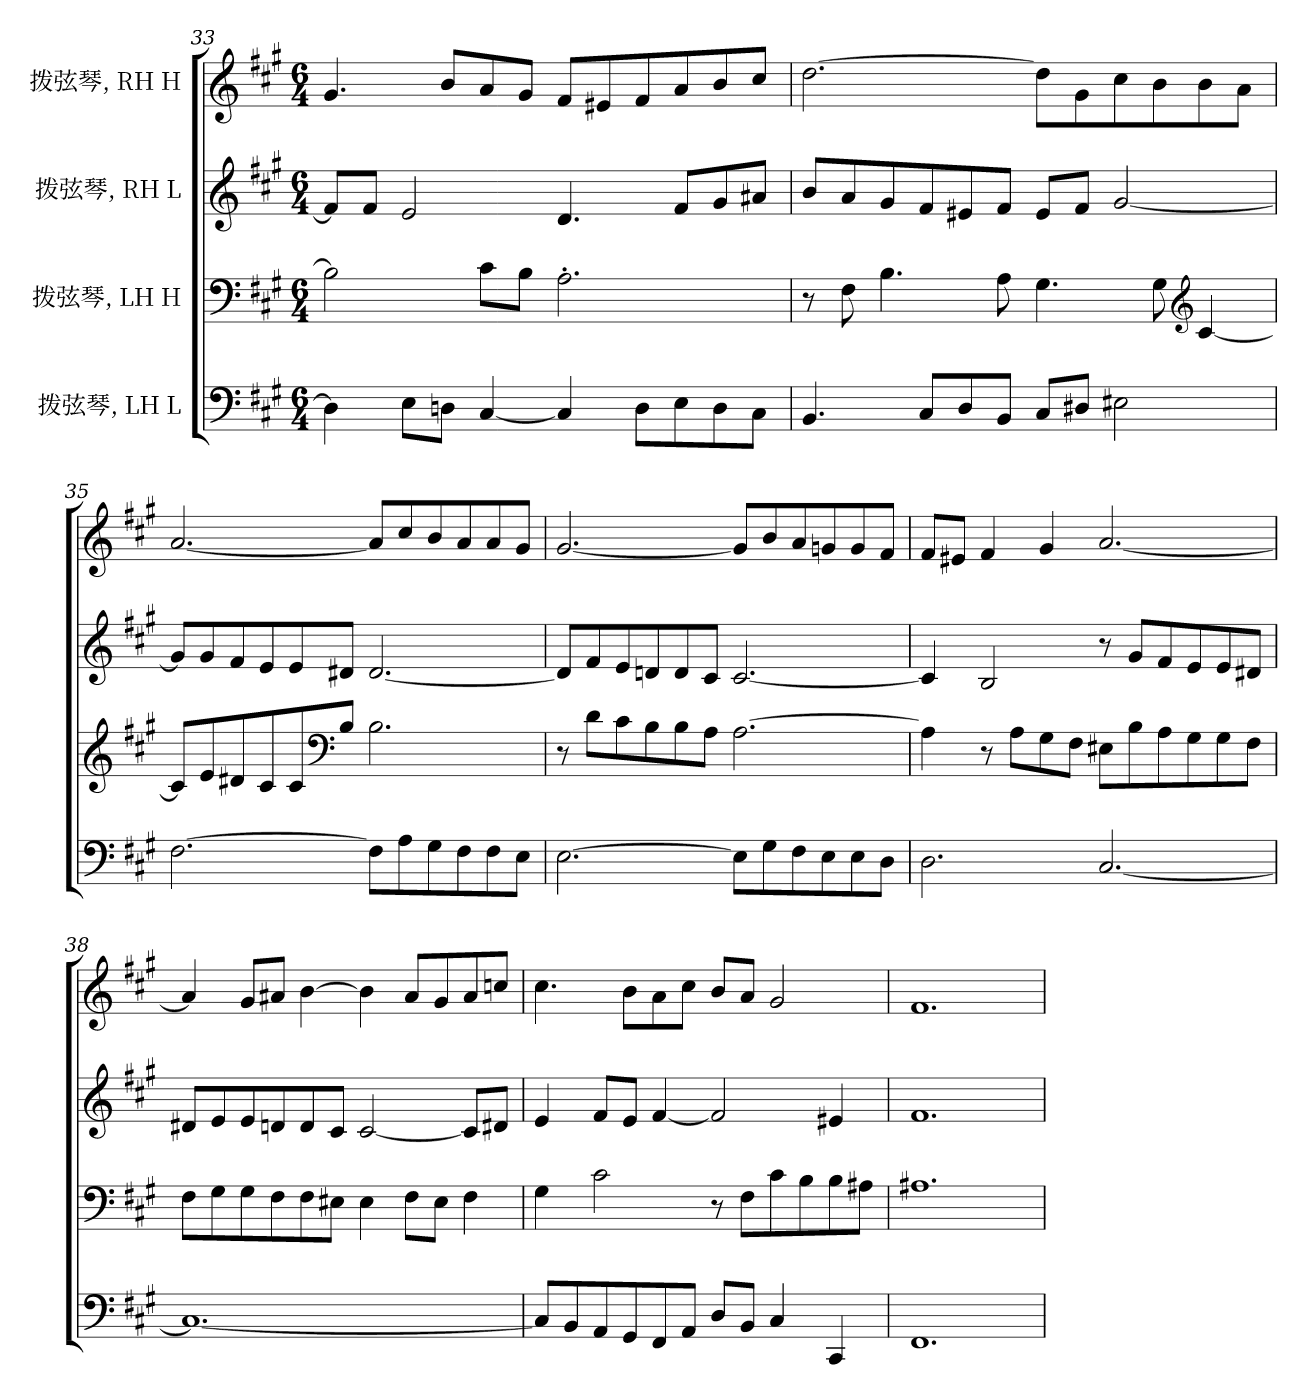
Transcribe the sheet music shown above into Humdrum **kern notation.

**kern	**kern	**kern	**kern
*part4	*part3	*part2	*part1
*staff4	*staff3	*staff2	*staff1
*I"拨弦琴, LH L	*I"拨弦琴, LH H	*I"拨弦琴, RH L	*I"拨弦琴, RH H
!!LO:LB:g=z
*clefF4	*clefF4	*clefG2	*clefG2
*k[f#c#g#]	*k[f#c#g#]	*k[f#c#g#]	*k[f#c#g#]
*M6/4	*M6/4	*M6/4	*M6/4
=33	=33	=33	=33
4D#\]	2B\]	8f#/L]	4.g#/
.	.	8f#/J	.
8E\L	.	2e/	.
8Dn\J	.	.	8b/L
[4C#/	8c#\L	.	8a/
.	8B\J	.	8g#/J
4C#/]	2.A'\	4.d/	8f#/L
.	.	.	8e#X/
8D\L	.	.	8f#/
8E\	.	8f#/L	8a/
8D\	.	8g#/	8b/
8C#\J	.	8a#X/J	8cc#/J
=34	=34	=34	=34
4.BB/	8r	8b/L	[2.dd\
.	8F#\	8a/	.
.	4.B\	8g#/	.
8C#/L	.	8f#/	.
8D/	.	8e#X/	.
8BB/J	8A\	8f#/J	.
8C#/L	4.G#\	8e#/L	8dd\L]
8D#X/J	.	8f#/J	8g#\
2E#X\	.	[2g#/	8cc#\
.	8G#\	.	8b\
*	*clefG2	*	*
.	[4c#/	.	8b\
.	.	.	8a\J
!!LO:PB:g=z
=35	=35	=35	=35
[2.F#\	8c#/L]	8g#/L]	[2.a/
.	8e/	8g#/	.
.	8d#X/	8f#/	.
.	8c#/	8e/	.
.	8c#/	8e/	.
*	*clefF4	*	*
.	8B/J	8d#X/J	.
8F#\L]	2.B\	[2.d#/	8a/L]
8A\	.	.	8cc#/
8G#\	.	.	8b/
8F#\	.	.	8a/
8F#\	.	.	8a/
8E\J	.	.	8g#/J
=36	=36	=36	=36
[2.E\	8r	8d#/L]	[2.g#/
.	8d\L	8f#/	.
.	8c#\	8e/	.
.	8B\	8dn/	.
.	8B\	8d/	.
.	8A\J	8c#/J	.
8E\L]	[2.A\	[2.c#/	8g#/L]
8G#\	.	.	8b/
8F#\	.	.	8a/
8E\	.	.	8gn/
8E\	.	.	8g/
8D\J	.	.	8f#/J
!!LO:LB:g=z
=37	=37	=37	=37
2.D\	4A\]	4c#/]	8f#/L
.	.	.	8e#X/J
.	8r	2B/	4f#/
.	8A\L	.	.
.	8G#\	.	4g#/
.	8F#\J	.	.
[2.C#/	8E#X\L	8r	[2.a/
.	8B\	8g#/L	.
.	8A\	8f#/	.
.	8G#\	8e/	.
.	8G#\	8e/	.
.	8F#\J	8d#X/J	.
=38	=38	=38	=38
1.C#_	8F#\L	8d#X/L	4a/]
.	8G#\	8e/	.
.	8G#\	8e/	8g#/L
.	8F#\	8dn/	8a#X/J
.	8F#\	8d/	[4b\
.	8E#X\J	8c#/J	.
.	4E#\	[2c#/	4b\]
.	8F#\L	.	8a#/L
.	8E#\J	.	8g#/
.	4F#\	8c#/L]	8a#/
.	.	8d#X/J	8ccn/J
=39	=39	=39	=39
8C#/L]	4G#\	4e/	4.cc#\
8BB/	.	.	.
8AA/	2c#\	8f#/L	.
8GG#/	.	8e/J	8b\L
*	*	*	*MM126
8FF#/	.	[4f#/	8a\
8AA/J	.	.	8cc#\J
*	*	*	*MM122
8D/L	8r	2f#/]	8b/L
*	*	*	*MM116
8BB/J	8F#\L	.	8a/J
4C#/	8c#\	.	2g#/
.	8B\	.	.
4CC#/	8B\	4e#X/	.
.	8A#X\J	.	.
!!LO:LB:g=z
=40	=40	=40	=40
*	*	*	*MM89
1.FF#	1.A#X	1.f#	1.f#
=	=	=	=
*-	*-	*-	*-
